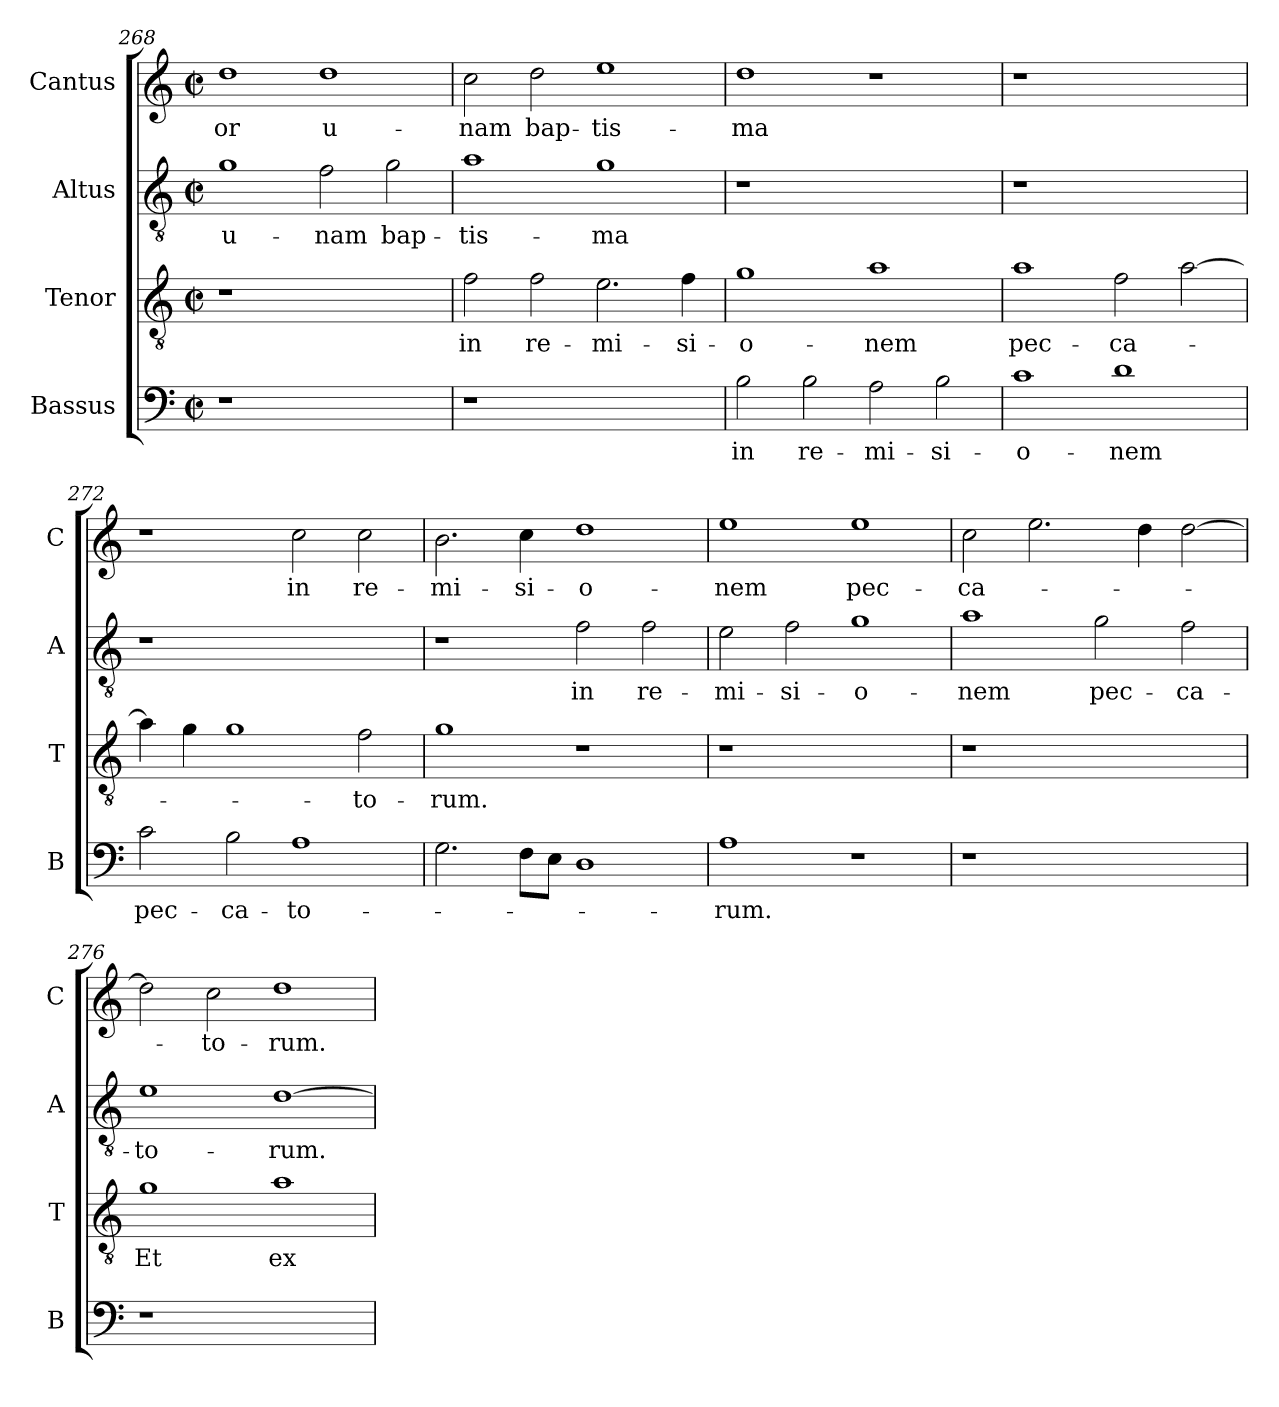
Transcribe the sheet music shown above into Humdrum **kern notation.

**kern	**text	**kern	**text	**kern	**text	**kern	**text
*part4	*part4	*part3	*part3	*part2	*part2	*part1	*part1
*staff4	*staff4	*staff3	*staff3	*staff2	*staff2	*staff1	*staff1
*I"Bassus	*	*I"Tenor	*	*I"Altus	*	*I"Cantus	*
*I'B	*	*I'T	*	*I'A	*	*I'C	*
*clefF4	*	*clefGv2	*	*clefGv2	*	*clefG2	*
*k[]	*	*k[]	*	*k[]	*	*k[]	*
*C:	*	*C:	*	*C:	*	*C:	*
*M2/2	*	*M2/2	*	*M2/2	*	*M2/2	*
*met(c|)	*	*met(c|)	*	*met(c|)	*	*met(c|)	*
=268	=268	=268	=268	=268	=268	=268	=268
!	!	!	!	!	!LO:LY:b	!	!
!	!	!	!	!	!	!	!LO:LY:b
1r	.	1r	.	1g	u-	1dd	-or
!	!	!	!	!	!LO:LY:b	!	!
!	!	!	!	!	!	!	!LO:LY:b
1ryy	.	1ryy	.	2f\	-nam	1dd	u-
!	!	!	!	!	!LO:LY:b	!	!
.	.	.	.	2g\	bap-	.	.
=269	=269	=269	=269	=269	=269	=269	=269
!	!	!	!LO:LY:b	!	!	!	!
!	!	!	!	!	!LO:LY:b	!	!
!	!	!	!	!	!	!	!LO:LY:b
1r	.	2f\	in	1a	-tis-	2cc\	-nam
!	!	!	!LO:LY:b	!	!	!	!
!	!	!	!	!	!	!	!LO:LY:b
.	.	2f\	re-	.	.	2dd\	bap-
!	!	!	!LO:LY:b	!	!	!	!
!	!	!	!	!	!LO:LY:b	!	!
!	!	!	!	!	!	!	!LO:LY:b
1ryy	.	2.e\	-mi-	1g	-ma	1ee	-tis-
!	!	!	!LO:LY:b	!	!	!	!
.	.	4f\	-si-	.	.	.	.
!!LO:LB:g=z
=270	=270	=270	=270	=270	=270	=270	=270
!	!LO:LY:b	!	!	!	!	!	!
!	!	!	!LO:LY:b	!	!	!	!
!	!	!	!	!	!	!	!LO:LY:b
2B\	in	1g	-o-	1r	.	1dd	-ma
!	!LO:LY:b	!	!	!	!	!	!
2B\	re-	.	.	.	.	.	.
!	!LO:LY:b	!	!	!	!	!	!
!	!	!	!LO:LY:b	!	!	!	!
2A\	-mi-	1a	-nem	1ryy	.	1r	.
!	!LO:LY:b	!	!	!	!	!	!
2B\	-si-	.	.	.	.	.	.
=271	=271	=271	=271	=271	=271	=271	=271
!	!LO:LY:b	!	!	!	!	!	!
!	!	!	!LO:LY:b	!	!	!	!
1c	-o-	1a	pec-	1r	.	1r	.
!	!LO:LY:b	!	!	!	!	!	!
!	!	!	!LO:LY:b	!	!	!	!
1d	-nem	2f\	-ca-	1ryy	.	1ryy	.
.	.	[2a\	.	.	.	.	.
=272	=272	=272	=272	=272	=272	=272	=272
!	!LO:LY:b	!	!	!	!	!	!
2c\	pec-	4a\]	.	1r	.	1r	.
.	.	4g\	.	.	.	.	.
!	!LO:LY:b	!	!	!	!	!	!
2B\	-ca-	1g	.	.	.	.	.
!	!LO:LY:b	!	!	!	!	!	!
!	!	!	!	!	!	!	!LO:LY:b
1A	-to-	.	.	1ryy	.	2cc\	in
!	!	!	!LO:LY:b	!	!	!	!
!	!	!	!	!	!	!	!LO:LY:b
.	.	2f\	-to-	.	.	2cc\	re-
=273	=273	=273	=273	=273	=273	=273	=273
!	!	!	!LO:LY:b	!	!	!	!
!	!	!	!	!	!	!	!LO:LY:b
2.G\	.	1g	-rum.	1r	.	2.b\	-mi-
!	!	!	!	!	!	!	!LO:LY:b
8F\L	.	.	.	.	.	4cc\	-si-
8E\J	.	.	.	.	.	.	.
!	!	!	!	!	!LO:LY:b	!	!
!	!	!	!	!	!	!	!LO:LY:b
1D	.	1r	.	2f\	in	1dd	-o-
!	!	!	!	!	!LO:LY:b	!	!
.	.	.	.	2f\	re-	.	.
=274	=274	=274	=274	=274	=274	=274	=274
!	!LO:LY:b	!	!	!	!	!	!
!	!	!	!	!	!LO:LY:b	!	!
!	!	!	!	!	!	!	!LO:LY:b
1A	-rum.	1r	.	2e\	-mi-	1ee	-nem
!	!	!	!	!	!LO:LY:b	!	!
.	.	.	.	2f\	-si-	.	.
!	!	!	!	!	!LO:LY:b	!	!
!	!	!	!	!	!	!	!LO:LY:b
1r	.	1ryy	.	1g	-o-	1ee	pec-
!!LO:PB:g=z
=275	=275	=275	=275	=275	=275	=275	=275
!	!	!	!	!	!LO:LY:b	!	!
!	!	!	!	!	!	!	!LO:LY:b
1r	.	1r	.	1a	-nem	2cc\	-ca-
.	.	.	.	.	.	2.ee\	.
!	!	!	!	!	!LO:LY:b	!	!
1ryy	.	1ryy	.	2g\	pec-	.	.
.	.	.	.	.	.	4dd\	.
!	!	!	!	!	!LO:LY:b	!	!
.	.	.	.	2f\	-ca-	[2dd\	.
=276	=276	=276	=276	=276	=276	=276	=276
!	!	!	!LO:LY:b	!	!	!	!
!	!	!	!	!	!LO:LY:b	!	!
1r	.	1g	Et	1e	-to-	2dd\]	.
!	!	!	!	!	!	!	!LO:LY:b
.	.	.	.	.	.	2cc\	-to-
!	!	!	!LO:LY:b	!	!	!	!
!	!	!	!	!	!LO:LY:b	!	!
!	!	!	!	!	!	!	!LO:LY:b
1ryy	.	1a	ex-	[1d	-rum.	1dd	-rum.
=	=	=	=	=	=	=	=
*-	*-	*-	*-	*-	*-	*-	*-
